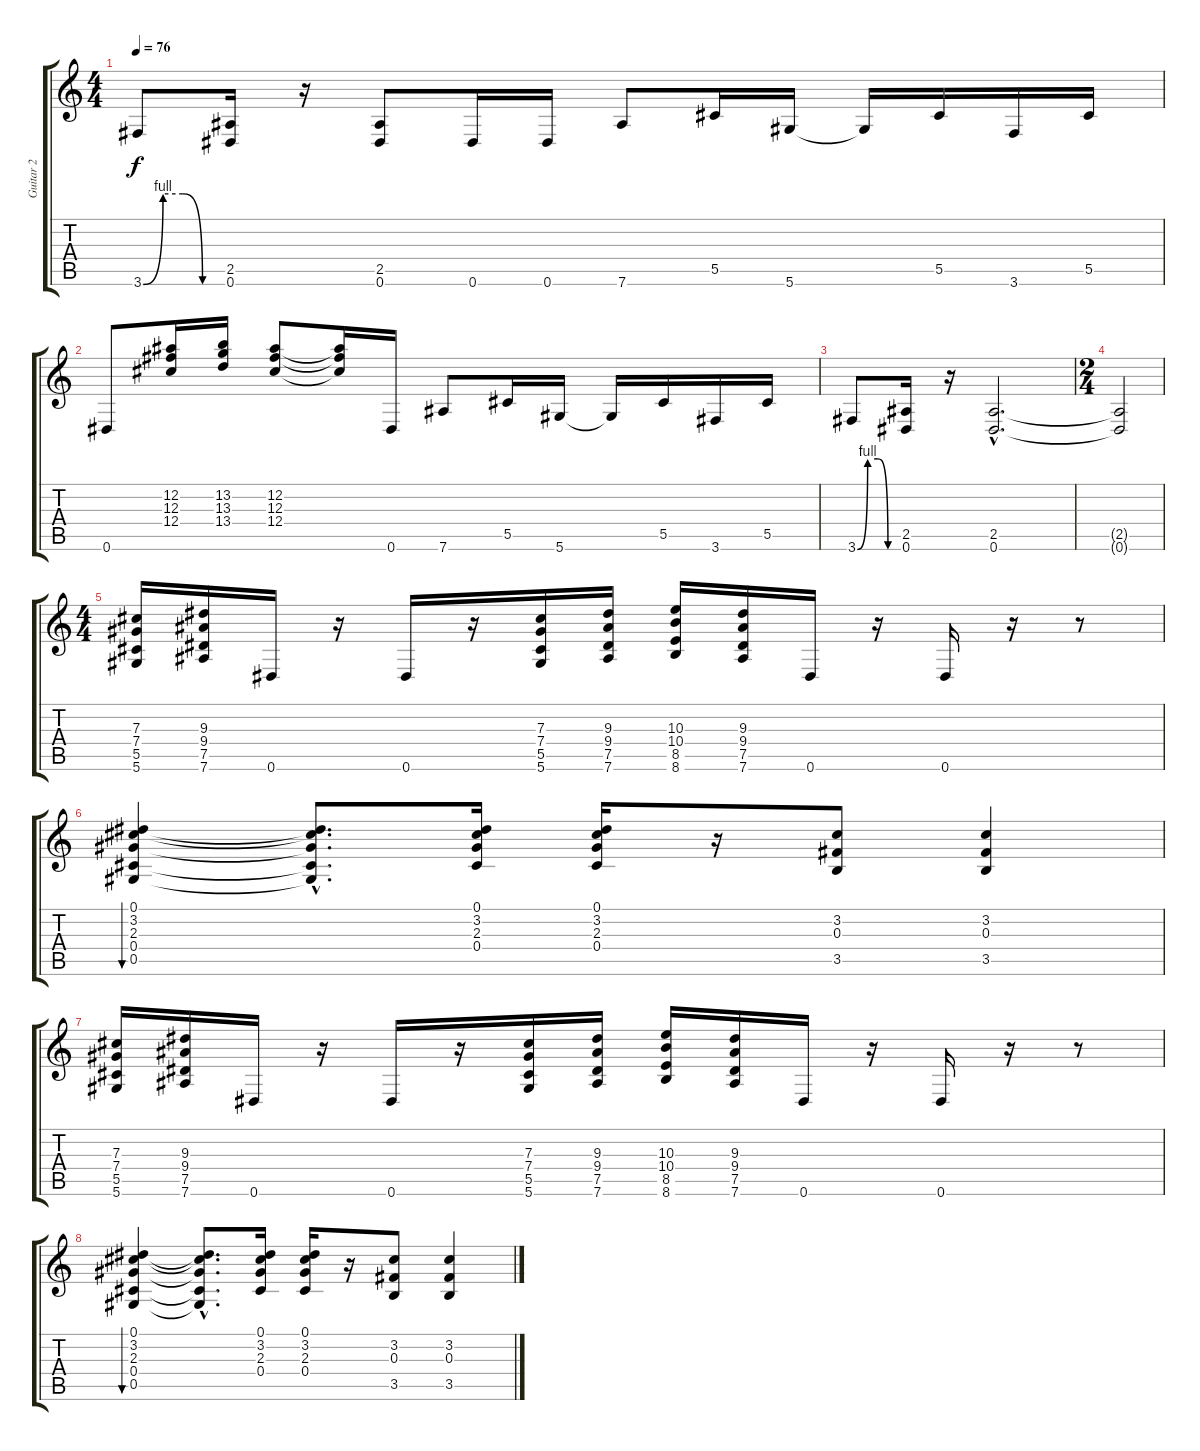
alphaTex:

\track ("Guitar 2" "Guitar 2") {instrument distortionguitar}
\staff {score tabs}
\tuning (Eb4 Bb3 Gb3 Db3 Ab2 Eb2) {hide}
\ts (4 4)
\tempo 76
\clef g2
\ks c
3.6{be (custom 0 0 15 4 30 4 45 0 60 0)}.8{dy f} (2.5 0.6).16 r.16 (2.5 0.6).8 0.6.16 0.6.16 7.6.8 5.5.16 5.6.16 5.6{t}.16 5.5.16 3.6.16 5.5.16 |
0.6.8 (12.2 12.3 12.4).16 (13.2 13.3 13.4).16 (12.2 12.3 12.4).8 (12.2{t} 12.3{t} 12.4{t}).16 0.6.16 7.6.8 5.5.16 5.6.16 5.6{t}.16 5.5.16 3.6.16 5.5.16 |
3.6{be (custom 0 0 15 4 30 4 45 0 60 0)}.8 (2.5 0.6).16 r.16 (2.5{hac} 0.6{hac}).2{d} |
\ts (2 4)
(2.5{t} 0.6{t}).2 |
\ts (4 4)
(7.3 7.4 5.5 5.6).16 (9.3 9.4 7.5 7.6).16 0.6.16 r.16 0.6.16 r.16 (7.3 7.4 5.5 5.6).16 (9.3 9.4 7.5 7.6).16 (10.3 10.4 8.5 8.6).16 (9.3 9.4 7.5 7.6).16 0.6.16 r.16 0.6.16 r.16 r.8 |
(0.1 3.2 2.3 0.4 0.5).4{bu 120} (0.1{hac t} 3.2{hac t} 2.3{hac t} 0.4{hac t} 0.5{hac t}).8{d} (0.1 3.2 2.3 0.4).16 (0.1 3.2 2.3 0.4).16 r.16 (3.2 0.3 3.5).8 (3.2 0.3 3.5).4 |
(7.3 7.4 5.5 5.6).16 (9.3 9.4 7.5 7.6).16 0.6.16 r.16 0.6.16 r.16 (7.3 7.4 5.5 5.6).16 (9.3 9.4 7.5 7.6).16 (10.3 10.4 8.5 8.6).16 (9.3 9.4 7.5 7.6).16 0.6.16 r.16 0.6.16 r.16 r.8 |
(0.1 3.2 2.3 0.4 0.5).4{bu 120} (0.1{hac t} 3.2{hac t} 2.3{hac t} 0.4{hac t} 0.5{hac t}).8{d} (0.1 3.2 2.3 0.4).16 (0.1 3.2 2.3 0.4).16 r.16 (3.2 0.3 3.5).8 (3.2 0.3 3.5).4
